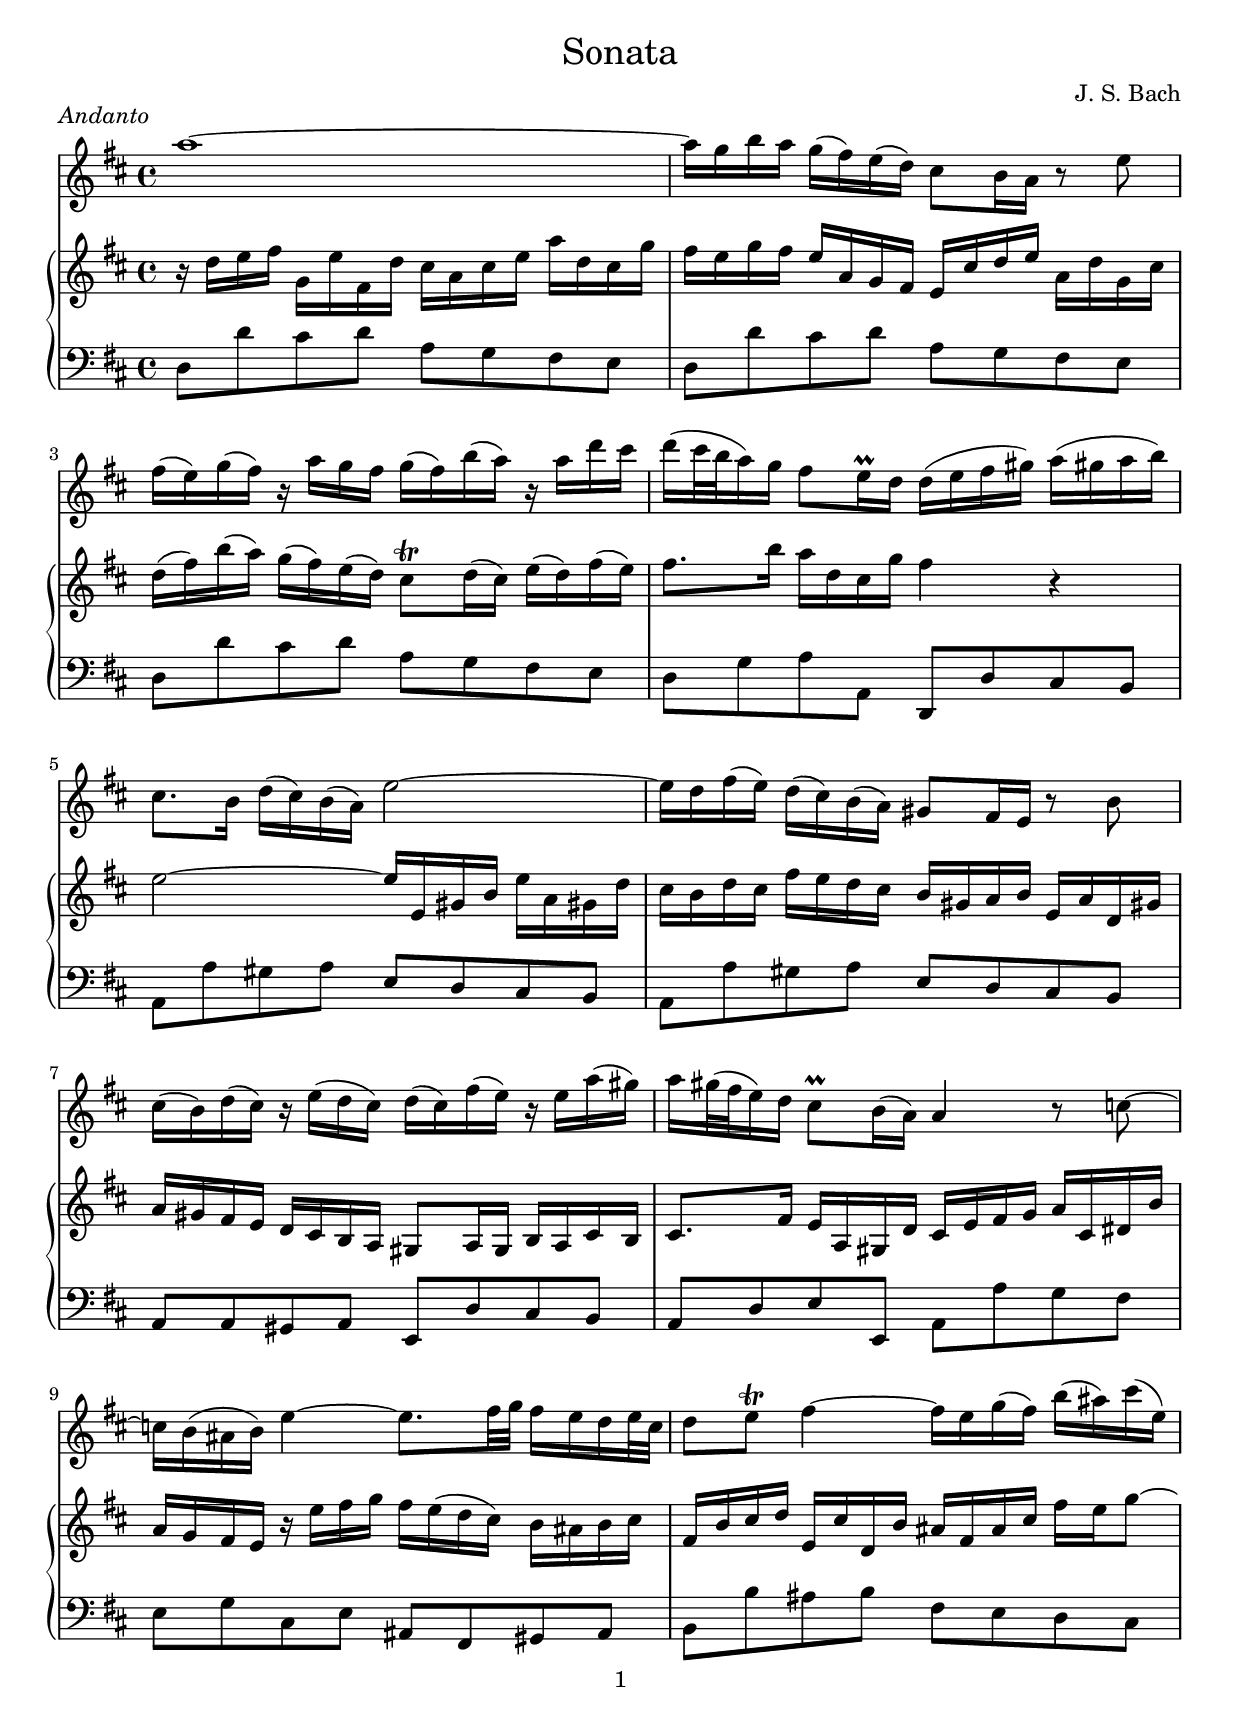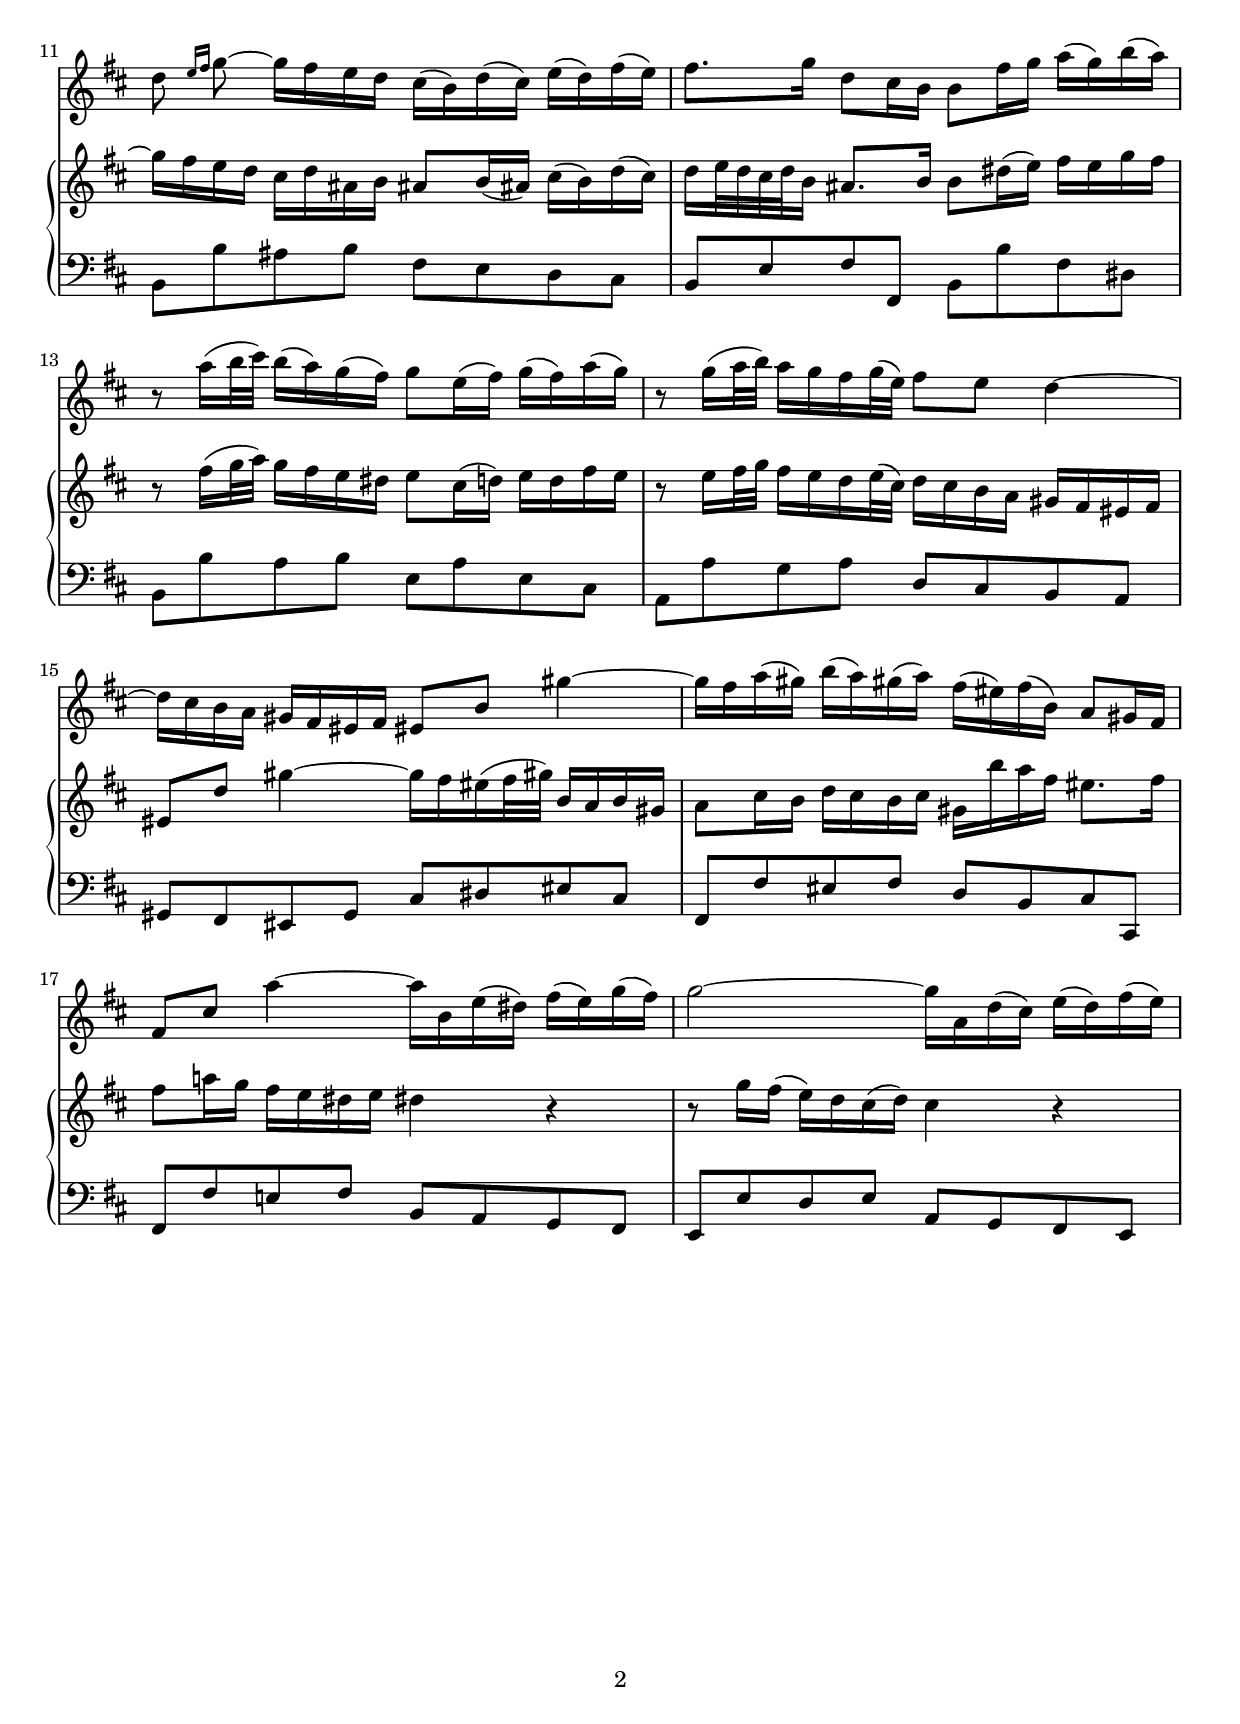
\version "2.18.2"
\language "english"

#(set-default-paper-size "a4")

\paper {
	top-margin = .8\cm
	bottom-margin = 0.8\cm
	max-systems-per-page = 7

	% Page numbers bottom, centered
	% From Lilypond Notation Reference section 3.2.2 Custom titles headers and footers
	print-page-number = ##t
	print-first-page-number = ##t
	oddHeaderMarkup = \markup \null
	evenHeaderMarkup = \markup \null
	oddFooterMarkup = \markup {
		\fill-line {
			\on-the-fly \print-page-number-check-first
			\fromproperty #'page:page-number-string
		}
	}
	evenFooterMarkup = \oddFooterMarkup
	}

\layout {
	indent = #0
}

\header {
	title = \markup {\medium "Sonata" }
	composer = "J. S. Bach"
	opus = "BWV 1014"
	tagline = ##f
}


%%%%%%%%%%%%%%%%%%
%% 1st Movement %%
%%%%%%%%%%%%%%%%%%

%%%%%%%%%%%%%%%%%%
%% 2nd Movement %%
%%%%%%%%%%%%%%%%%%

mvtII_vln = \relative c''' {
	\clef treble
	\key d \major
	\time 4/4
	a1 ~ |
	a16 g b a g( fs) e( d) cs8 b16 a r8 e' |
	fs16( e) g( fs) r a g fs g( fs) b( a) r a d cs |
	d( cs32 b a16) g fs8 e16\prall d d( e fs gs) a( gs a b) |
	cs,8. b16 d( cs) b( a) e'2 ~ |
	e16 d fs( e) d( cs) b( a) gs8 fs16 e r8 b' |
	cs16( b) d( cs) r e( d cs) d( cs) fs( e) r e a( gs) |
	a gs32( fs e16) d cs8\prall b16( a) a4 r8 c ~ |
	c16 b( as b) e4 ~ e8. fs32 g fs16 e d e32 cs |
	d8 e\trill fs4 ~ fs16 e g( fs) b( as) cs( e,) |
	d8 \grace{e16 fs} g8 ~ g16 fs e d cs( b) d( cs) e( d) fs( e) |
	fs8. g16 d8 cs16 b b8 fs'16 g a( g) b( a) |
	r8 a16( b32 cs) b16( a) g( fs) g8 e16( fs) g( fs) a( g) |
	r8 g16( a32 b) a16 g fs g32( e) fs8 e d4 ~ |
	d16 cs b a gs fs es fs es8 b' gs'4 ~ |
	gs16 fs a( gs) b( a) gs( a) fs( es) fs( b,) a8 gs16 fs |
	fs8 cs' a'4 ~ a16 b,16 e( ds) fs( e) g( fs) |
	g2 ~ g16 a, d( cs) e( d) fs( e) |
	% \bar "|."
	}

mvtII_kbd_up = \relative c'' {
	\clef treble
	\key d \major
	\time 4/4
	r16 d e fs g, e' fs, d' cs a cs e a d, cs g' |
	fs e g fs e a, g fs e cs' d e a, d g, cs |
	d( fs) b( a) g( fs) e( d) cs8\trill d16( cs) e( d) fs( e) |
	fs8. b16 a d, cs g' fs4 r |
	e2 ~ e16 e, gs b e a, gs d' |
	cs b d cs fs e d cs b gs a b e, a d, gs |
	a gs fs e d cs b a gs8 a16 g b a cs b |
	cs8. fs16 e a, gs d' cs e fs g a cs, ds b' |
	a g fs e r e' fs g fs e( d cs) b as b cs |
	fs, b cs d e, cs' d, b' as fs a cs fs e g8 ~ |
	g16 fs e d cs d as b as8 b16( as) cs( b) d( cs) |
	d e32 d cs d b16 as8. b16 b8 ds16( e) fs e g fs |
	r8 fs16( g32 a) g16 fs e ds e8 cs16( d!) e d fs e |
	r8 e16 fs32 g fs16 e d e32( cs) d16 cs b a gs fs es fs |
	es8 d' gs4 ~ gs16 fs es( fs32 gs) b,16 a b gs |
	a8 cs16 b d cs b cs gs b' a fs es8. fs16 |
	fs8 a!16 g fs e ds e ds4 r |
	r8 g16 fs( e) d cs( d) cs4 r |
	% \bar "|."
	}

mvtII_kbd_dn = \relative c {
	\clef bass
	\key d \major
	\time 4/4
	d8 d' cs d a g fs e |
	d d' cs d a g fs e |
	d d' cs d a g fs e |
	d g a a, d, d' cs b |
	a a' gs a e d cs b |
	a a' gs a e d cs b |
	a a gs a e d' cs b |
	a d e e, a a' g fs |
	e g cs, e as, fs gs as |
	b b' as b fs e d cs |
	b b' as b fs e d cs |
	b e fs fs, b b' fs ds |
	b b' a b e, a e cs |
	a a' g a d, cs b a |
	gs fs es gs cs ds es cs |
	fs, fs' es fs d b cs cs, |
	fs fs' e! fs b, a g fs |
	e e' d e a, g fs e | 
	% \bar "|."
	}

\score {
	\header {
	piece = \markup { \italic "Andanto" }
	opus = ##f
	}
	<<
		\new Staff {
			\override Score.SpacingSpanner.strict-grace-spacing = ##t
			\set strictBeatBeaming = ##t
			\override Script.padding = #0.5
			#(set-accidental-style 'forget)
			\mvtII_vln
		}

		\new PianoStaff <<
			\new Staff = "upper" \mvtII_kbd_up
			#(set-accidental-style 'forget)
			\new Staff = "lower" \mvtII_kbd_dn
			#(set-accidental-style 'forget)
		>>
	>>
}
